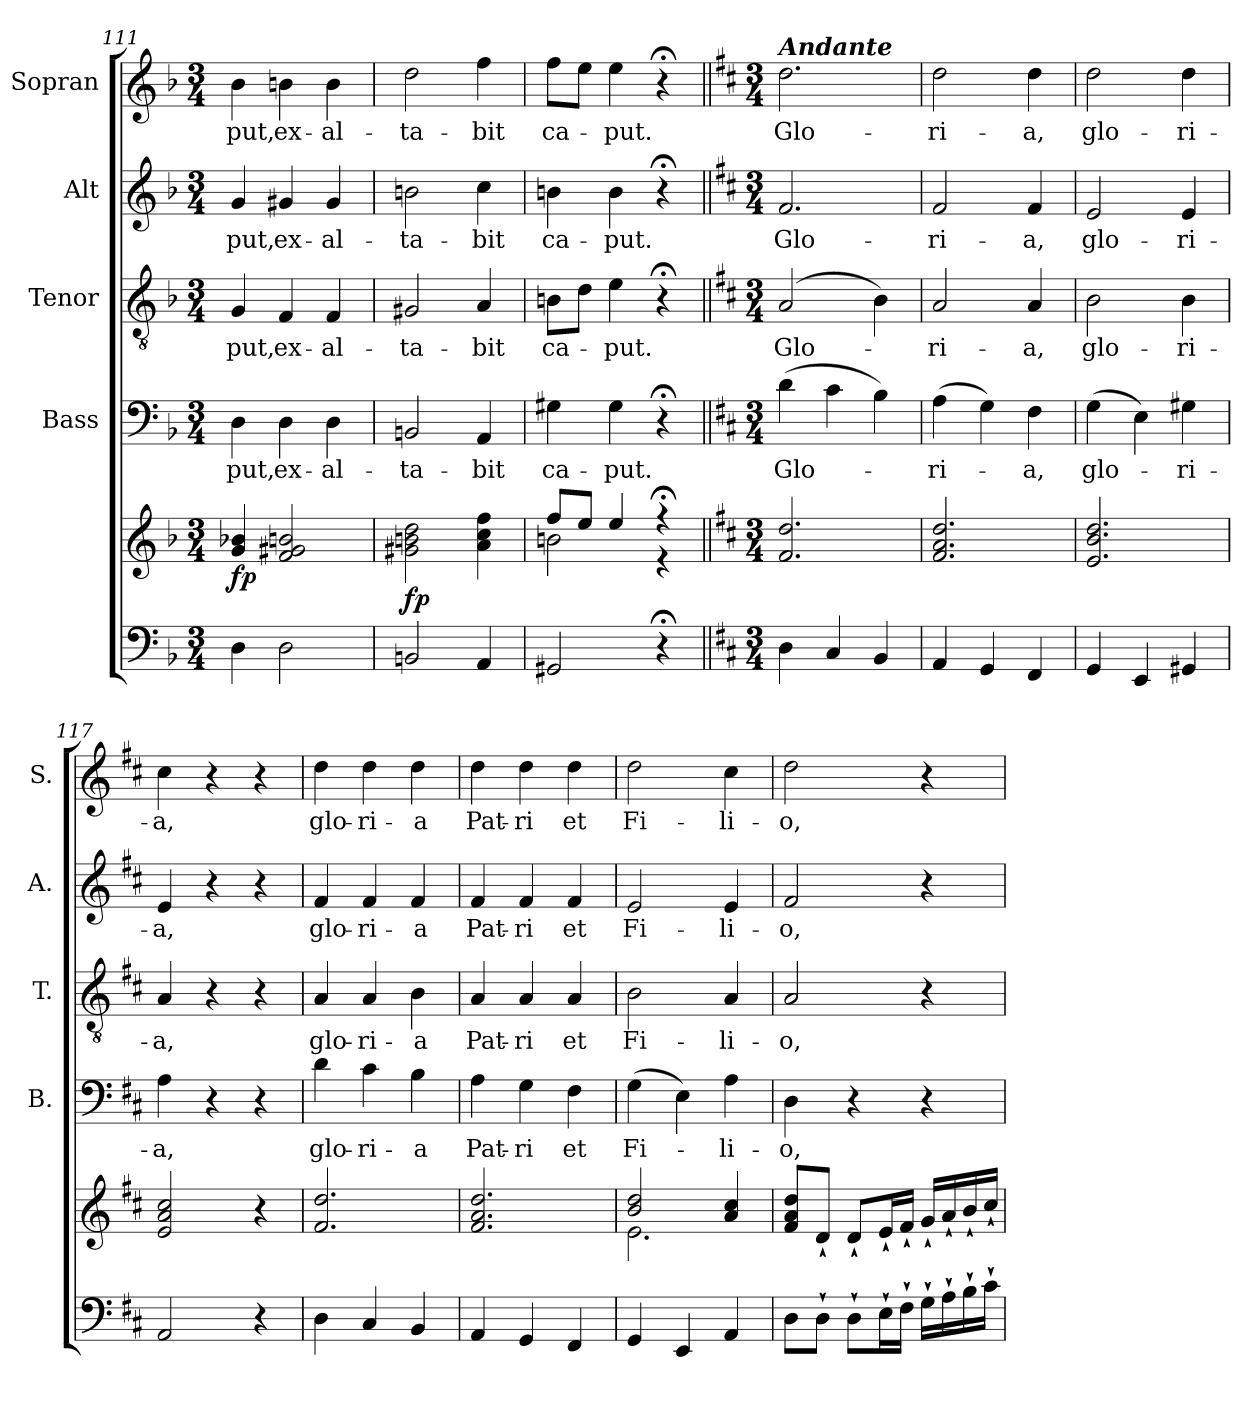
**kern	**kern	**dynam	**kern	**text	**kern	**text	**kern	**text	**kern	**text
*part5	*part5	*part5	*part4	*part4	*part3	*part3	*part2	*part2	*part1	*part1
*staff6	*staff5	*staff5/6	*staff4	*staff4	*staff3	*staff3	*staff2	*staff2	*staff1	*staff1
*	*	*	*I"Bass	*	*I"Tenor	*	*I"Alt	*	*I"Sopran	*
*	*	*	*I'B.	*	*I'T.	*	*I'A.	*	*I'S.	*
*clefF4	*clefG2	*	*clefF4	*	*clefGv2	*	*clefG2	*	*clefG2	*
*k[b-]	*k[b-]	*	*k[b-]	*	*k[b-]	*	*k[b-]	*	*k[b-]	*
*F:	*F:	*	*F:	*	*F:	*	*F:	*	*F:	*
*M3/4	*M3/4	*	*M3/4	*	*M3/4	*	*M3/4	*	*M3/4	*
=111	=111	=111	=111	=111	=111	=111	=111	=111	=111	=111
!	!	!LO:DY:b	!	!LO:LY:b	!	!LO:LY:b	!	!LO:LY:b	!	!LO:LY:b
4D\	4g/ 4b-X/	fp	4D\	-put,	4G/	-put,	4g/	-put,	4b-\	-put,
!	!	!	!	!LO:LY:b	!	!LO:LY:b	!	!LO:LY:b	!	!LO:LY:b
2D\	2f/ 2g#X/ 2bn/	.	4D\	ex-	4F/	ex-	4g#X/	ex-	4bn\	ex-
!	!	!	!	!LO:LY:b	!	!LO:LY:b	!	!LO:LY:b	!	!LO:LY:b
.	.	.	4D\	-al-	4F/	-al-	4g#/	-al-	4b\	-al-
=112	=112	=112	=112	=112	=112	=112	=112	=112	=112	=112
!	!	!LO:DY:b	!	!LO:LY:b	!	!LO:LY:b	!	!LO:LY:b	!	!LO:LY:b
2BBn/	2g#X\ 2bn\ 2dd\	fp	2BBn/	-ta-	2G#X/	-ta-	2bn\	-ta-	2dd\	-ta-
!	!	!	!	!LO:LY:b	!	!LO:LY:b	!	!LO:LY:b	!	!LO:LY:b
4AA/	4a\ 4cc\ 4ff\	.	4AA/	-bit	4A/	-bit	4cc\	-bit	4ff\	-bit
=113	=113	=113	=113	=113	=113	=113	=113	=113	=113	=113
*	*^	*	*	*	*	*	*	*	*	*
!	!	!	!	!	!LO:LY:b	!	!LO:LY:b	!	!LO:LY:b	!	!LO:LY:b
2GG#X/	8ff/L	2bn\	.	4G#X\	ca-	8Bn\L	ca-	4bn\	ca-	8ff\L	ca-
.	8ee/J	.	.	.	.	8d\J	.	.	.	8ee\J	.
!	!	!	!	!	!LO:LY:b	!	!LO:LY:b	!	!LO:LY:b	!	!LO:LY:b
.	4ee/	.	.	4G#\	-put.	4e\	-put.	4b\	-put.	4ee\	-put.
4r;<	4r;<	4r	.	4r;<	.	4r;<	.	4r;<	.	4r;<	.
*	*v	*v	*	*	*	*	*	*	*	*	*
!!LO:PB:g=z
=114||	=114||	=114||	=114||	=114||	=114||	=114||	=114||	=114||	=114||	=114||
*k[f#c#]	*k[f#c#]	*	*k[f#c#]	*	*k[f#c#]	*	*k[f#c#]	*	*k[f#c#]	*
*D:	*D:	*	*D:	*	*D:	*	*D:	*	*D:	*
*M3/4	*M3/4	*	*M3/4	*	*M3/4	*	*M3/4	*	*M3/4	*
*	*^	*	*	*	*	*	*	*	*	*
!	!	!	!	!	!	!	!	!	!	!LO:TX:a:Bi:t=Andante	!
!	!	!	!	!	!LO:LY:b	!	!LO:LY:b	!	!LO:LY:b	!	!LO:LY:b
*	*v	*v	*	*	*	*	*	*	*	*	*
4D\	2.f#/ 2.dd/	.	(>4d\	Glo-	(2A/	Glo-	2.f#/	Glo-	2.dd\	Glo-
4C#/	.	.	4c#\	.	.	.	.	.	.	.
4BB/	.	.	4B\)	.	4B\)	.	.	.	.	.
=115	=115	=115	=115	=115	=115	=115	=115	=115	=115	=115
!	!	!	!	!LO:LY:b	!	!LO:LY:b	!	!LO:LY:b	!	!LO:LY:b
4AA/	2.f#/ 2.a/ 2.dd/	.	(>4A\	-ri-	2A/	-ri-	2f#/	-ri-	2dd\	-ri-
4GG/	.	.	4G\)	.	.	.	.	.	.	.
!	!	!	!	!LO:LY:b	!	!LO:LY:b	!	!LO:LY:b	!	!LO:LY:b
4FF#/	.	.	4F#\	-a,	4A/	-a,	4f#/	-a,	4dd\	-a,
=116	=116	=116	=116	=116	=116	=116	=116	=116	=116	=116
!	!	!	!	!LO:LY:b	!	!LO:LY:b	!	!LO:LY:b	!	!LO:LY:b
4GG/	2.e/ 2.b/ 2.dd/	.	(>4G\	glo-	2B\	glo-	2e/	glo-	2dd\	glo-
4EE/	.	.	4E\)	.	.	.	.	.	.	.
!	!	!	!	!LO:LY:b	!	!LO:LY:b	!	!LO:LY:b	!	!LO:LY:b
4GG#X/	.	.	4G#X\	-ri-	4B\	-ri-	4e/	-ri-	4dd\	-ri-
=117	=117	=117	=117	=117	=117	=117	=117	=117	=117	=117
!	!	!	!	!LO:LY:b	!	!LO:LY:b	!	!LO:LY:b	!	!LO:LY:b
2AA/	2e/ 2a/ 2cc#/	.	4A\	-a,	4A/	-a,	4e/	-a,	4cc#\	-a,
.	.	.	4r	.	4r	.	4r	.	4r	.
4r	4r	.	4r	.	4r	.	4r	.	4r	.
=118	=118	=118	=118	=118	=118	=118	=118	=118	=118	=118
!	!	!	!	!LO:LY:b	!	!LO:LY:b	!	!LO:LY:b	!	!LO:LY:b
4D\	2.f#/ 2.dd/	.	4d\	glo-	4A/	glo-	4f#/	glo-	4dd\	glo-
!	!	!	!	!LO:LY:b	!	!LO:LY:b	!	!LO:LY:b	!	!LO:LY:b
4C#/	.	.	4c#\	-ri-	4A/	-ri-	4f#/	-ri-	4dd\	-ri-
!	!	!	!	!LO:LY:b	!	!LO:LY:b	!	!LO:LY:b	!	!LO:LY:b
4BB/	.	.	4B\	-a	4B\	-a	4f#/	-a	4dd\	-a
=119	=119	=119	=119	=119	=119	=119	=119	=119	=119	=119
!	!	!	!	!LO:LY:b	!	!LO:LY:b	!	!LO:LY:b	!	!LO:LY:b
4AA/	2.f#/ 2.a/ 2.dd/	.	4A\	Pat-	4A/	Pat-	4f#/	Pat-	4dd\	Pat-
!	!	!	!	!LO:LY:b	!	!LO:LY:b	!	!LO:LY:b	!	!LO:LY:b
4GG/	.	.	4G\	-ri	4A/	-ri	4f#/	-ri	4dd\	-ri
!	!	!	!	!LO:LY:b	!	!LO:LY:b	!	!LO:LY:b	!	!LO:LY:b
4FF#/	.	.	4F#\	et	4A/	et	4f#/	et	4dd\	et
=120	=120	=120	=120	=120	=120	=120	=120	=120	=120	=120
*	*^	*	*	*	*	*	*	*	*	*
!	!	!	!	!	!LO:LY:b	!	!LO:LY:b	!	!LO:LY:b	!	!LO:LY:b
4GG/	2b/ 2dd/	2.e\	.	(>4G\	Fi-	2B\	Fi-	2e/	Fi-	2dd\	Fi-
4EE/	.	.	.	4E\)	.	.	.	.	.	.	.
!	!	!	!	!	!LO:LY:b	!	!LO:LY:b	!	!LO:LY:b	!	!LO:LY:b
4AA/	4a/ 4cc#/	.	.	4A\	-li-	4A/	-li-	4e/	-li-	4cc#\	-li-
*	*v	*v	*	*	*	*	*	*	*	*	*
!!LO:LB:g=z
=121	=121	=121	=121	=121	=121	=121	=121	=121	=121	=121
!	!	!	!	!LO:LY:b	!	!LO:LY:b	!	!LO:LY:b	!	!LO:LY:b
8D\L	8f#/ 8a/ 8dd/L	.	4D\	-o,	2A/	-o,	2f#/	-o,	2dd\	-o,
8D`>\J	8d`</J	.	.	.	.	.	.	.	.	.
8D`>\L	8d`</L	.	4r	.	.	.	.	.	.	.
16E`>\L	16e`</L	.	.	.	.	.	.	.	.	.
16F#`>\JJ	16f#`</JJ	.	.	.	.	.	.	.	.	.
16G`>\LL	16g`</LL	.	4r	.	4r	.	4r	.	4r	.
16A`>\	16a`</	.	.	.	.	.	.	.	.	.
16B`>\	16b`</	.	.	.	.	.	.	.	.	.
16c#`>\JJ	16cc#`</JJ	.	.	.	.	.	.	.	.	.
=	=	=	=	=	=	=	=	=	=	=
*-	*-	*-	*-	*-	*-	*-	*-	*-	*-	*-
